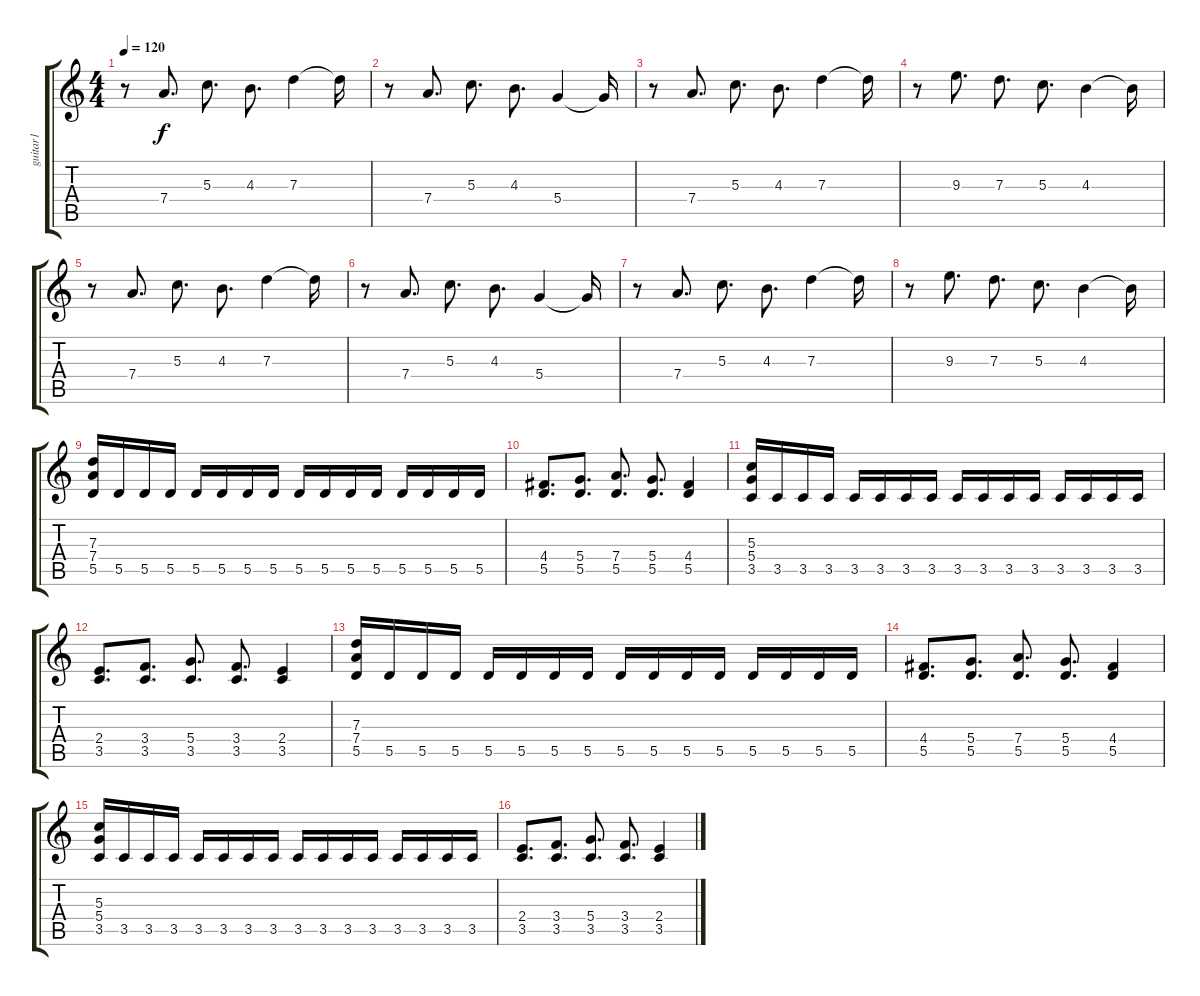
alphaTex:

\track ("guitar1" "guitar1") {instrument distortionguitar}
\staff {score tabs}
\tuning (E4 B3 G3 D3 A2 E2) {hide}
\ts (4 4)
\tempo 120
\clef g2
\ks c
r.8{dy f} 7.4.8{d} 5.3.8{d} 4.3.8{d} 7.3.4 7.3{t}.16 |
r.8 7.4.8{d} 5.3.8{d} 4.3.8{d} 5.4.4 5.4{t}.16 |
r.8 7.4.8{d} 5.3.8{d} 4.3.8{d} 7.3.4 7.3{t}.16 |
r.8 9.3.8{d} 7.3.8{d} 5.3.8{d} 4.3.4 4.3{t}.16 |
r.8 7.4.8{d} 5.3.8{d} 4.3.8{d} 7.3.4 7.3{t}.16 |
r.8 7.4.8{d} 5.3.8{d} 4.3.8{d} 5.4.4 5.4{t}.16 |
r.8 7.4.8{d} 5.3.8{d} 4.3.8{d} 7.3.4 7.3{t}.16 |
r.8 9.3.8{d} 7.3.8{d} 5.3.8{d} 4.3.4 4.3{t}.16 |
(7.3 7.4 5.5).16 5.5.16 5.5.16 5.5.16 5.5.16 5.5.16 5.5.16 5.5.16 5.5.16 5.5.16 5.5.16 5.5.16 5.5.16 5.5.16 5.5.16 5.5.16 |
(4.4 5.5).8{d} (5.4 5.5).8{d} (7.4 5.5).8{d} (5.4 5.5).8{d} (4.4 5.5).4 |
(5.3 5.4 3.5).16 3.5.16 3.5.16 3.5.16 3.5.16 3.5.16 3.5.16 3.5.16 3.5.16 3.5.16 3.5.16 3.5.16 3.5.16 3.5.16 3.5.16 3.5.16 |
(2.4 3.5).8{d} (3.4 3.5).8{d} (5.4 3.5).8{d} (3.4 3.5).8{d} (2.4 3.5).4 |
(7.3 7.4 5.5).16 5.5.16 5.5.16 5.5.16 5.5.16 5.5.16 5.5.16 5.5.16 5.5.16 5.5.16 5.5.16 5.5.16 5.5.16 5.5.16 5.5.16 5.5.16 |
(4.4 5.5).8{d} (5.4 5.5).8{d} (7.4 5.5).8{d} (5.4 5.5).8{d} (4.4 5.5).4 |
(5.3 5.4 3.5).16 3.5.16 3.5.16 3.5.16 3.5.16 3.5.16 3.5.16 3.5.16 3.5.16 3.5.16 3.5.16 3.5.16 3.5.16 3.5.16 3.5.16 3.5.16 |
(2.4 3.5).8{d} (3.4 3.5).8{d} (5.4 3.5).8{d} (3.4 3.5).8{d} (2.4 3.5).4
